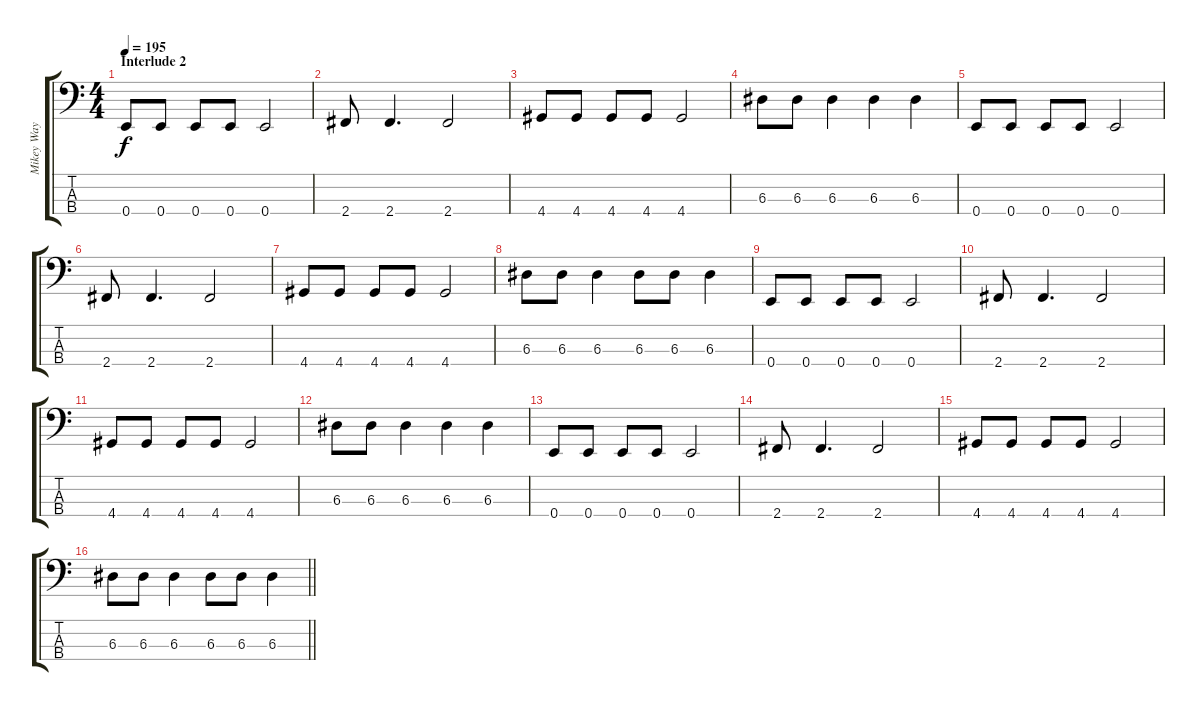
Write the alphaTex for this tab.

\track ("Mikey Way" "Mikey Way") {instrument electricbasspick}
\staff {score tabs}
\tuning (G2 D2 A1 E1) {hide}
\ts (4 4)
\section ("" "Interlude 2")
\tempo 195
\clef f4
\ks c
0.4.8{dy f} 0.4.8 0.4.8 0.4.8 0.4.2 |
2.4.8 2.4.4{d} 2.4.2 |
4.4.8 4.4.8 4.4.8 4.4.8 4.4.2 |
6.3.8 6.3.8 6.3.4 6.3.4 6.3.4 |
0.4.8 0.4.8 0.4.8 0.4.8 0.4.2 |
2.4.8 2.4.4{d} 2.4.2 |
4.4.8 4.4.8 4.4.8 4.4.8 4.4.2 |
6.3.8 6.3.8 6.3.4 6.3.8 6.3.8 6.3.4 |
0.4.8 0.4.8 0.4.8 0.4.8 0.4.2 |
2.4.8 2.4.4{d} 2.4.2 |
4.4.8 4.4.8 4.4.8 4.4.8 4.4.2 |
6.3.8 6.3.8 6.3.4 6.3.4 6.3.4 |
0.4.8 0.4.8 0.4.8 0.4.8 0.4.2 |
2.4.8 2.4.4{d} 2.4.2 |
4.4.8 4.4.8 4.4.8 4.4.8 4.4.2 |
\barLineRight lightlight
6.3.8 6.3.8 6.3.4 6.3.8 6.3.8 6.3.4
